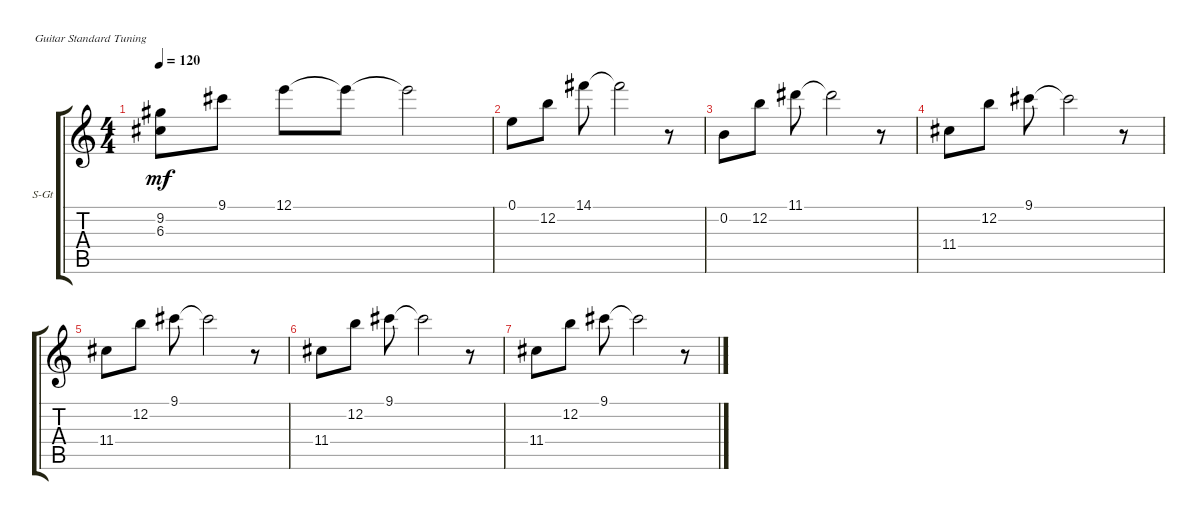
\defaultSystemsLayout 4
\bracketExtendMode groupsimilarinstruments
\firstSystemTrackNameOrientation horizontal
\otherSystemsTrackNameOrientation horizontal
\track ("Steel Guitar" "S-Gt") {instrument acousticguitarsteel}
\staff {score tabs}
\tuning (E4 B3 G3 D3 A2 E2)
\ts (4 4)
\tempo 120
\clef g2
\scale
0.333333
\ks c
(9.2 6.3).8{dy mf} 9.1.8 12.1.8 12.1{t}.8 12.1{t}.2 |
\scale
0.333333 0.1.8 12.2.8 14.1.8 14.1{t}.2 r.8 |
\scale
0.333333 0.2.8 12.2.8 11.1.8 11.1{t}.2 r.8 |
\scale
0.333333 11.4.8 12.2.8 9.1.8 9.1{t}.2 r.8 |
\scale
0.333333 11.4.8 12.2.8 9.1.8 9.1{t}.2 r.8 |
\scale
0.333333 11.4.8 12.2.8 9.1.8 9.1{t}.2 r.8 |
\scale
0.333333 11.4.8 12.2.8 9.1.8 9.1{t}.2 r.8 |
\scale
0.333333 |
\scale
0.333333 |
\scale
0.333333 |
\scale
0.333333 |
\scale
0.333333 |
\scale
0.333333 |
\scale
0.333333 |
\scale
0.333333 |
\scale
0.333333
